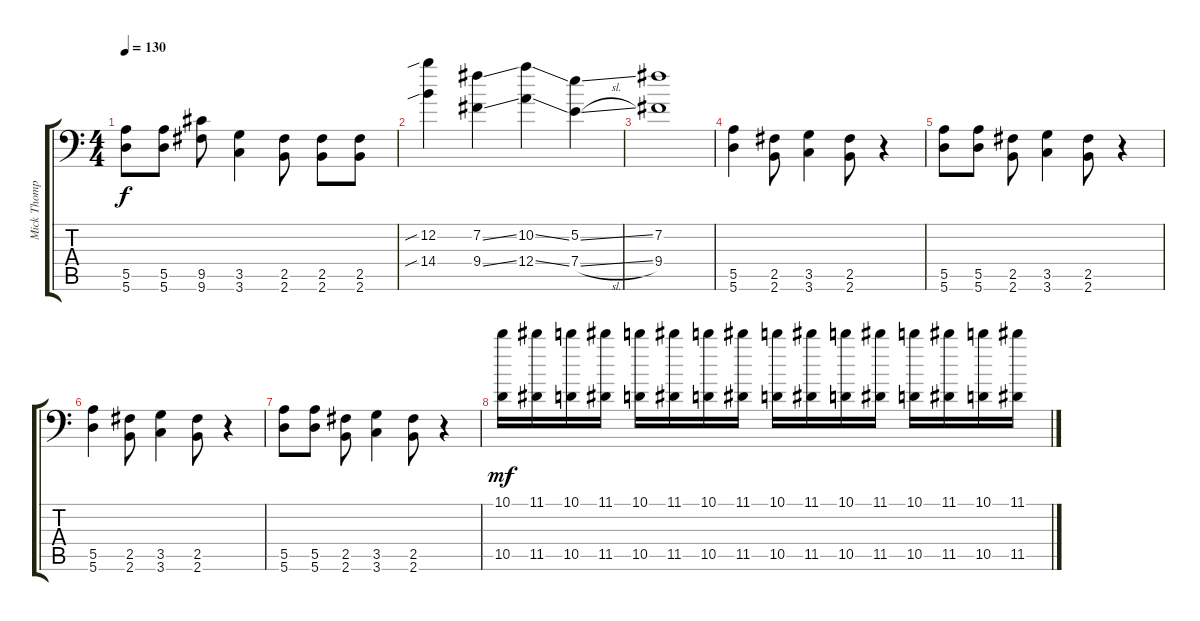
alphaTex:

\track ("Mick Thompson" "Mick Thomp") {instrument distortionguitar}
\staff {score tabs}
\tuning (E4 B3 G3 A2 E2 A1) {hide}
\ts (4 4)
\tempo 130
\clef f4
\ks c
(5.5 5.6).8{dy f} (5.5 5.6).8 (9.5 9.6).8 (3.5 3.6).4 (2.5 2.6).8 (2.5 2.6).8 (2.5 2.6).8 |
(12.2{sib} 14.4{sib}).4 (7.2{ss} 9.4{ss}).4 (10.2{ss} 12.4{ss}).4 (5.2{ss} 7.4{sl}).4 |
(7.2 9.4).1 |
(5.5 5.6).4 (2.5 2.6).8 (3.5 3.6).4 (2.5 2.6).8 r.4 |
(5.5 5.6).8 (5.5 5.6).8 (2.5 2.6).8 (3.5 3.6).4 (2.5 2.6).8 r.4 |
(5.5 5.6).4 (2.5 2.6).8 (3.5 3.6).4 (2.5 2.6).8 r.4 |
(5.5 5.6).8 (5.5 5.6).8 (2.5 2.6).8 (3.5 3.6).4 (2.5 2.6).8 r.4 |
(10.1 10.5).16{dy mf} (11.1 11.5).16 (10.1 10.5).16 (11.1 11.5).16 (10.1 10.5).16 (11.1 11.5).16 (10.1 10.5).16 (11.1 11.5).16 (10.1 10.5).16 (11.1 11.5).16 (10.1 10.5).16 (11.1 11.5).16 (10.1 10.5).16 (11.1 11.5).16 (10.1 10.5).16 (11.1 11.5).16
